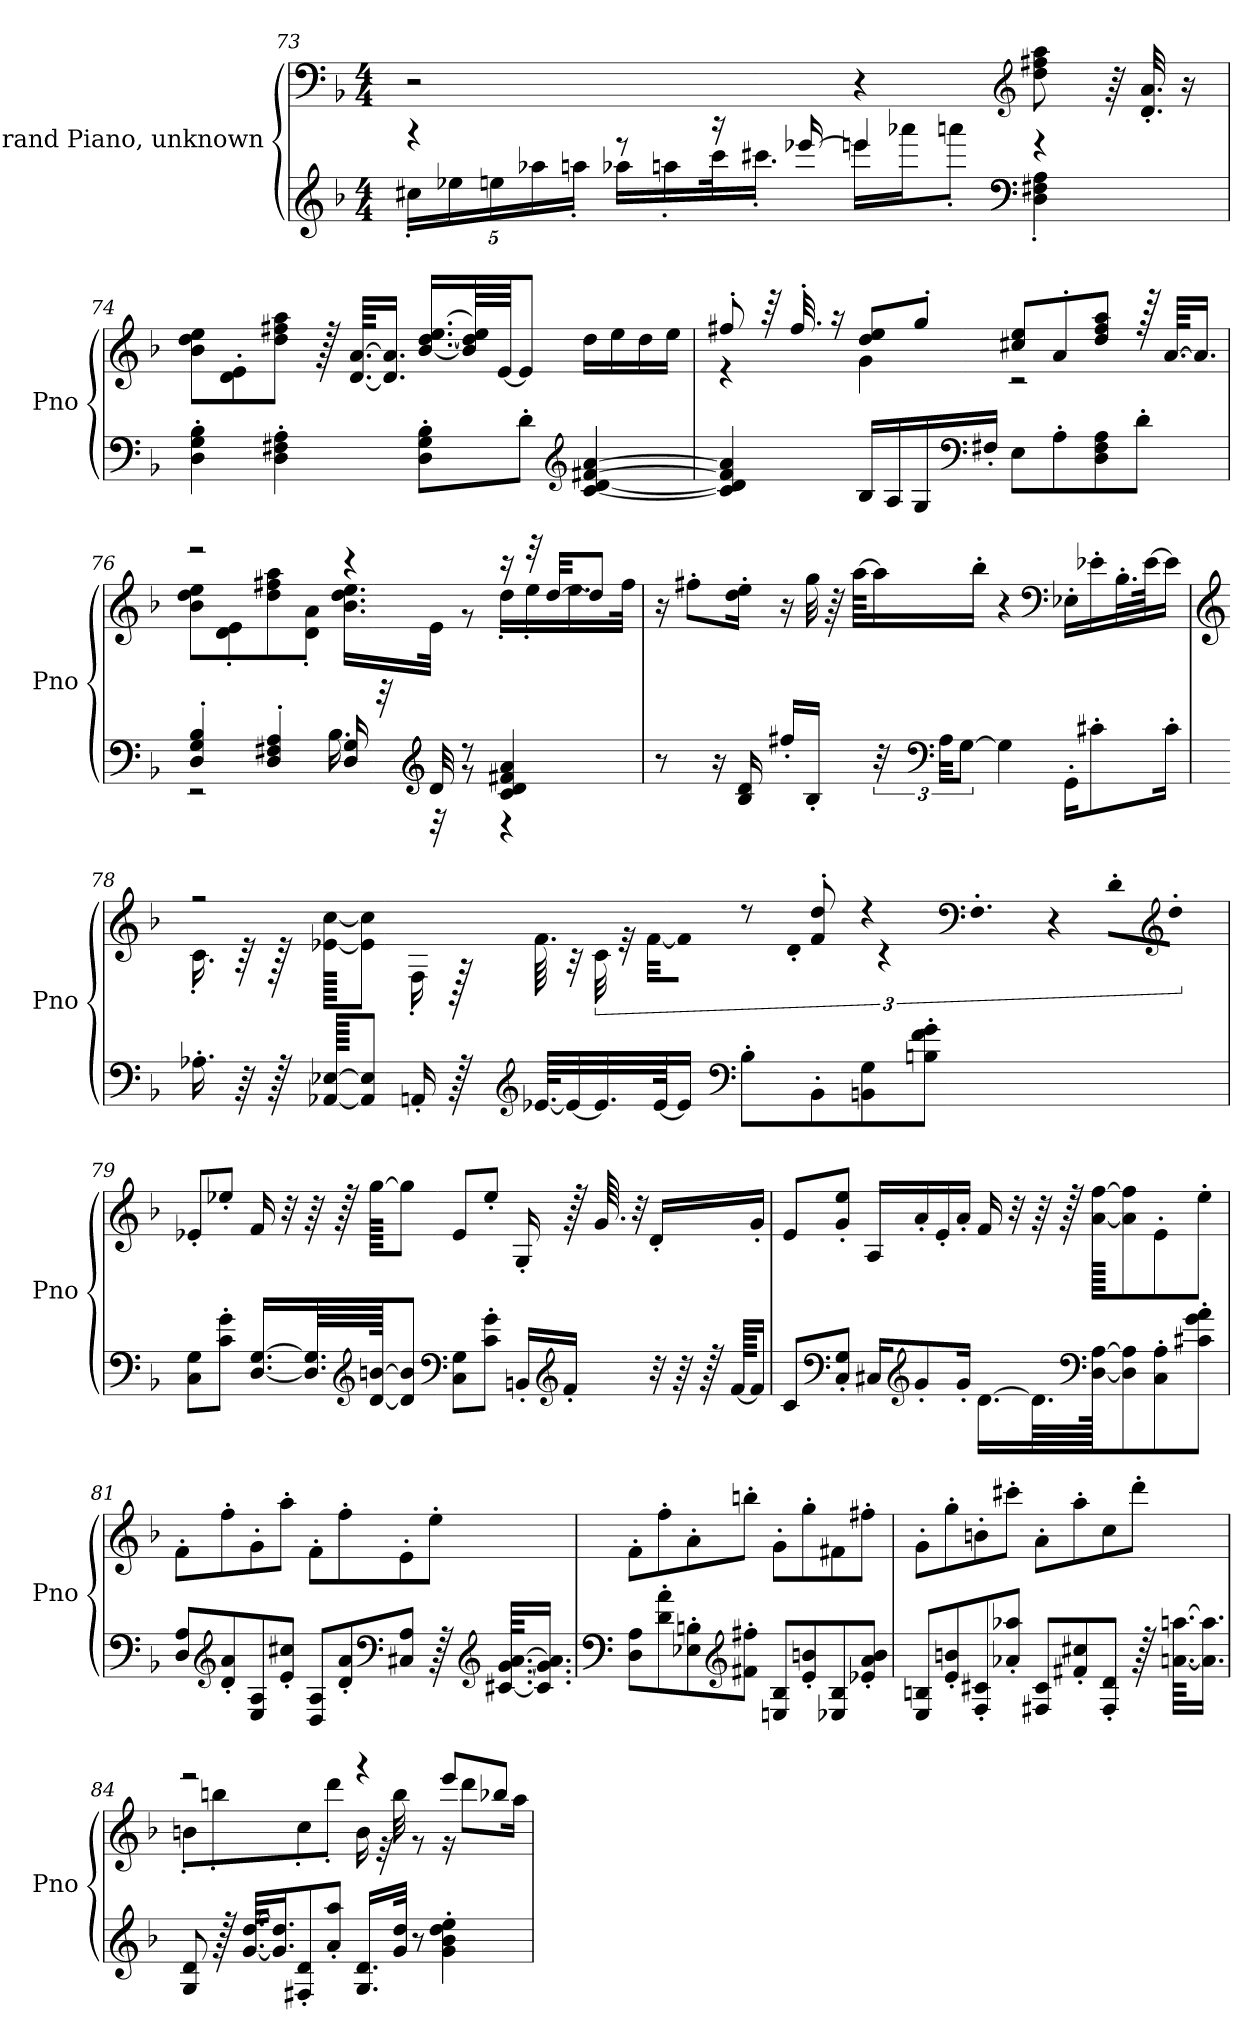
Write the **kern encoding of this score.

**kern	**kern
*part1	*part1
*staff2	*staff1
*I"Grand Piano, unknown	*
*I'Pno	*
!!LO:LB:g=z
*clefG2	*clefF4
*k[b-]	*k[b-]
*M4/4	*M4/4
=73	=73
*^	*
*	*Xbrackettup	*
4r	20cc#X'\LL	2r
.	20ee-X\	.
.	20een\	.
.	20aa-X\	.
.	20aan'\JJ	.
8r	16aa-X\LL	.
.	16aan'\	.
16r	32ccc\K	.
.	16.ccc#X'\JJ	.
[16eee-X/	.	.
4eee-/]	16eeen\LL	4r
.	16aaa-X\J	.
.	8aaan'\J	.
*clefF4	*	*clefG2
4r	4D\' 4F#X\' 4A\'	8dd\ 8ff#X\ 8aa\
.	.	64r
.	.	32.d/' 32.a/'
.	.	16r
*v	*v	*
!!LO:PB:g=z
=74	=74
4D\' 4G\' 4B-\'	8b-\ 8dd\ 8ee\L
.	8d\' 8e\'
4D\' 4F#X\' 4A\'	8dd\ 8ff#X\ 8aa\J
.	128r
.	[64.d/ [64.a/KKLL
.	16.d/] 16.a/]JJ
8D\' 8G\' 8B-\'L	[16.b-/ [16.dd/ [16.ee/LL
.	64b-/] 64dd/] 64ee/]LL
.	[64e/JJJ
8d'\J	8e/J]
*clefG2	*
[4c/ [4d/ [4f#X/ [4a/	16dd\LL
.	16ee\
.	16dd\
.	16ee\JJ
=75	=75
*	*^
4c/] 4d/] 4f#/] 4a/]	8ff#X'/	4r
.	64r	.
.	32.ff#'/	.
.	16r	.
16B-/LL	8dd/ 8ee/L	4g\
16A/	.	.
16G/	8gg'/J	.
*clefF4	*	*
16F#X'/JJ	.	.
8E\L	8cc#X/ 8ee/L	2r
8A'\	8a'/	.
8D\ 8F#\ 8A\	8dd/ 8ff#/ 8aa/J	.
8d'\J	128r	.
.	[64.a/KKLL	.
.	16.a/JJ]	.
!!LO:LB:g=z	!!
=76	=76	=76
*^	*	*
4D/' 4G/' 4B-/'	2r	2r	8b-\ 8dd\ 8ee\L
.	.	.	8d\' 8e\'
4D/' 4F#X/' 4A/'	.	.	8dd\ 8ff#X\ 8aa\
.	.	.	8d\' 8a\'J
16D/ 16G/	16.B-\	4r	16.b-\ 16.dd\ 16.ee\LL
32r	.	.	.
*clefG2	*	*	*
32d/	32r	.	32e\JJk
8r	8r	.	8r
4c/ 4d/ 4f#X/ 4a/	4r	16r	16dd'\LL
.	.	32r	16ee'\
.	.	[32dd/KKL	.
.	.	8dd/J]	16.ee\
.	.	.	32ff#\JJk
*v	*v	*	*
*	*v	*v
!!LO:LB:g=z
=77	=77
8r	16r
.	8ff#X'\L
16r	.
16B-/ 16d/	16dd\' 16ee\'Jk
16ff#X'/LL	16r
16B-'/JJ	32gg\
.	64r
.	[64aa\KKLL
*brackettup	*
48r	16aa\]
*clefF4	*
48A\KKL	.
[12G\J	.
.	16bb-'\JJ
4G\]	4r
*	*clefF4
16GG'\KL	16E-X'\LL
8c#X'\	16e-X'\
.	32.B-'\L
.	[64e-\JK
16c#'\Jk	16e-\JJ]
!!LO:LB:g=z
=78	=78
*	*clefG2
*	*^
16.A-X'\	2r	16.c'\
64r	.	64r
128r	.	128r
[128AA-X/ [128E-X/KKKKL	.	[128e-X\ [128cc\KKKKL
8AA-/] 8E-/]J	.	8e-\] 8cc\]J
16AAn'/	.	16F'\
128r	.	128r
*clefG2	*	*
[64.e-X/KLLL	.	64.f\
32e-/_	.	32r
32.e-/]	.	48c\
.	.	48r
.	.	[48f\KLL
[64e-/JK	.	.
16e-/JJ]	.	16f\JJ]
*clefF4	*	*
8B-'\L	8r	8d'\
8BB-'\	8f/' 8dd/'	64r
*	*clefF4	*
.	.	32.F'\
.	.	16r
8BBn\ 8G\	4r	8d'\L
*	*clefG2	*
8Bn\' 8f\' 8g\'J	.	8dd'\J
*	*v	*v
!!LO:LB:g=z
=79	=79
8C\ 8G\L	8e-X'/L
8c\' 8g\'J	8ee-X'/J
[16.D/ [16.G/LL	16f/
.	32r
64.D/] 64.G/]LL	64r
.	128r
*clefG2	*
[128d/ [128bn/JJJK	[128gg\KKKKL
8d/] 8b/]J	8gg\J]
*clefF4	*
8C\ 8G\L	8e-/L
8c\' 8g\'J	8ee-'/J
16BBn'/LL	16G'/
*clefG2	*
16f'/JJ	128r
.	64.g/
.	32r
32r	16d'/LL
64r	.
128r	.
[128f/KKKLL	.
16f/JJ]	16g'/JJ
!!LO:PB:g=z
=80	=80
8c/L	8e/L
*clefF4	*
8C/' 8G/'J	8g/' 8ee/'J
16C#X/KL	16A/LL
*clefG2	*
8g'/	16a'/
.	16e'/
16g'/Jk	16a'/JJ
[16.d\LL	16f/
.	32r
64.d\LL]	64r
.	128r
*clefF4	*
[128D\ [128A\JJJK	[128a\ [128ff\KKKKL
8D\] 8A\]	8a\] 8ff\]
8C#\' 8A\'	8e'\
8c#X\' 8g\' 8a\'J	8ee'\J
=81	=81
8D/ 8A/L	8f'\L
*clefG2	*
8d/' 8a/'	8ff'\
8E/ 8A/	8g'\
8e/' 8cc#X/'J	8aa'\J
8D/ 8A/L	8f'\L
8d/' 8a/'	8ff'\
*clefF4	*
8C#X/ 8A/J	8e'\
128r	8ee'\J
*clefG2	*
[64.c#X/ [64.g/ [64.a/KKLL	.
16.c#/] 16.g/] 16.a/]JJ	.
!!LO:LB:g=z
=82	=82
*clefF4	*
8D\ 8A\L	8f'\L
8d\' 8a\'	8ff'\
8E-X\' 8Bn\'	8a'\
*clefG2	*
8f#X\' 8ff#X\'J	8bbn'\J
8En/ 8B/L	8g'\L
8e/' 8bn/'	8gg'\
8E-X/ 8B/	8f#X\
8e-X/' 8a/' 8b/'J	8ff#X'\J
=83	=83
8E/ 8Bn/L	8g'\L
8e/' 8bn/'	8gg'\
8F/' 8c#X/'	8bn'\
8a-X/' 8aa-X/'J	8ccc#X'\J
8F#X/ 8c#/L	8a'\L
8f#X/' 8cc#X/'	8aa'\
8F#/' 8d/'J	8cc\
128r	8ddd'\J
[64.an\ [64.aan\KKLL	.
16.a\] 16.aa\]JJ	.
!!LO:LB:g=z
=84	=84
*	*^
8G/ 8d/	2r	8bn'\L
128r	.	8bbn'\
[64.g/ [64.dd/KKLL	.	.
16.g/] 16.dd/]J	.	.
8F#X/' 8d/'	.	8cc'\
8a/' 8aa/'J	.	8ddd'\J
16.G/ 16.d/LL	4r	16b\
.	.	32r
32g/ 32dd/JJk	.	32bb\
8r	.	8r
4g\' 4b-\' 4dd\' 4ee\'	8eee/L	16r
.	.	8ddd\L
.	8bb-X/J	.
.	.	16aa\Jk
*	*v	*v
=	=
*-	*-
